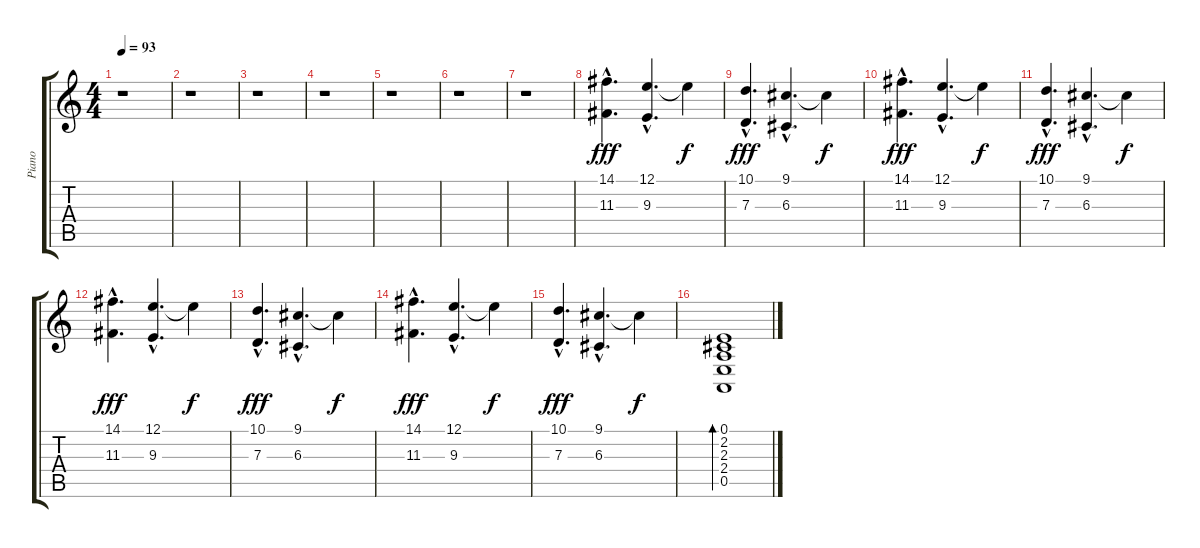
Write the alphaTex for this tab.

\track ("Piano" "Piano") {instrument acousticgrandpiano}
\staff {score tabs}
\tuning (E4 B3 G3 D3 A2 E2) {hide}
\ts (4 4)
\tempo 93
\clef g2
\ks c
r.1{dy fff} |
r.1 |
r.1 |
r.1 |
r.1 |
r.1 |
r.1 |
(14.1{hac} 11.3{hac}).4{d} (12.1{hac} 9.3{hac}).4{d} 12.1{t}.4{dy f} |
(10.1{hac} 7.3{hac}).4{d dy fff} (9.1{hac} 6.3{hac}).4{d} 9.1{t}.4{dy f} |
(14.1{hac} 11.3{hac}).4{d dy fff} (12.1{hac} 9.3{hac}).4{d} 12.1{t}.4{dy f} |
(10.1{hac} 7.3{hac}).4{d dy fff} (9.1{hac} 6.3{hac}).4{d} 9.1{t}.4{dy f} |
(14.1{hac} 11.3{hac}).4{d dy fff} (12.1{hac} 9.3{hac}).4{d} 12.1{t}.4{dy f} |
(10.1{hac} 7.3{hac}).4{d dy fff} (9.1{hac} 6.3{hac}).4{d} 9.1{t}.4{dy f} |
(14.1{hac} 11.3{hac}).4{d dy fff} (12.1{hac} 9.3{hac}).4{d} 12.1{t}.4{dy f} |
(10.1{hac} 7.3{hac}).4{d dy fff} (9.1{hac} 6.3{hac}).4{d} 9.1{t}.4{dy f} |
(0.1 2.2 2.3 2.4 0.5).1{bd 480 volume 0}
